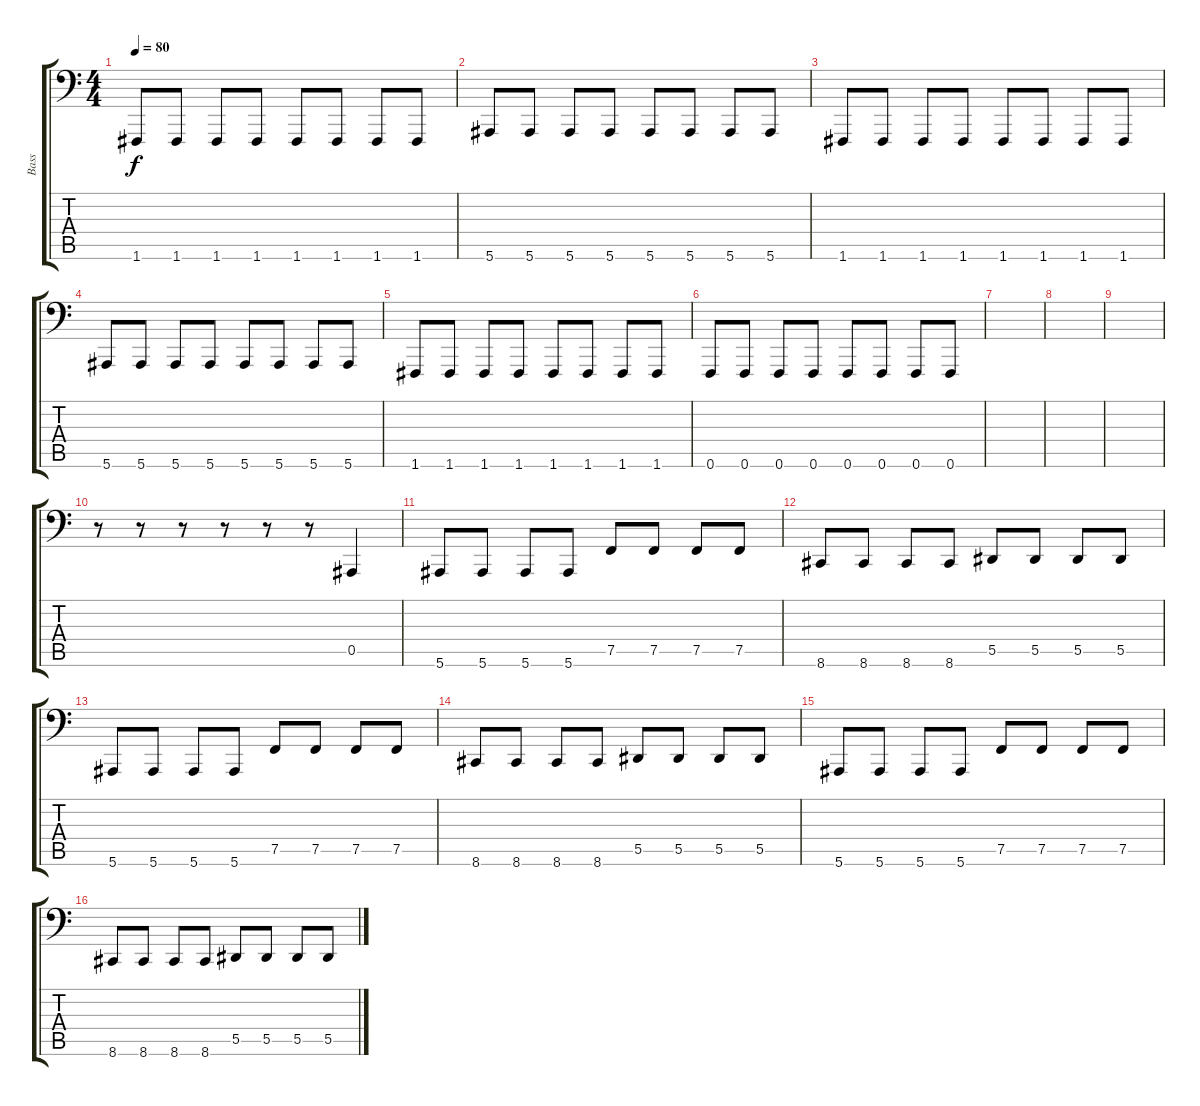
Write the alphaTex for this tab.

\track ("Bass" "Bass") {instrument electricbassfinger}
\staff {score tabs}
\tuning (Gb2 Db2 Ab1 Eb1 Bb0 F0) {hide}
\ts (4 4)
\tempo 80
\clef f4
\ks c
1.6.8{dy f} 1.6.8 1.6.8 1.6.8 1.6.8 1.6.8 1.6.8 1.6.8 |
5.6.8 5.6.8 5.6.8 5.6.8 5.6.8 5.6.8 5.6.8 5.6.8 |
1.6.8 1.6.8 1.6.8 1.6.8 1.6.8 1.6.8 1.6.8 1.6.8 |
5.6.8 5.6.8 5.6.8 5.6.8 5.6.8 5.6.8 5.6.8 5.6.8 |
1.6.8 1.6.8 1.6.8 1.6.8 1.6.8 1.6.8 1.6.8 1.6.8 |
0.6.8 0.6.8 0.6.8 0.6.8 0.6.8 0.6.8 0.6.8 0.6.8 |
|
|
|
r.8 r.8 r.8 r.8 r.8 r.8 0.5.4 |
5.6.8 5.6.8 5.6.8 5.6.8 7.5.8 7.5.8 7.5.8 7.5.8 |
8.6.8 8.6.8 8.6.8 8.6.8 5.5.8 5.5.8 5.5.8 5.5.8 |
5.6.8 5.6.8 5.6.8 5.6.8 7.5.8 7.5.8 7.5.8 7.5.8 |
8.6.8 8.6.8 8.6.8 8.6.8 5.5.8 5.5.8 5.5.8 5.5.8 |
5.6.8 5.6.8 5.6.8 5.6.8 7.5.8 7.5.8 7.5.8 7.5.8 |
8.6.8 8.6.8 8.6.8 8.6.8 5.5.8 5.5.8 5.5.8 5.5.8
